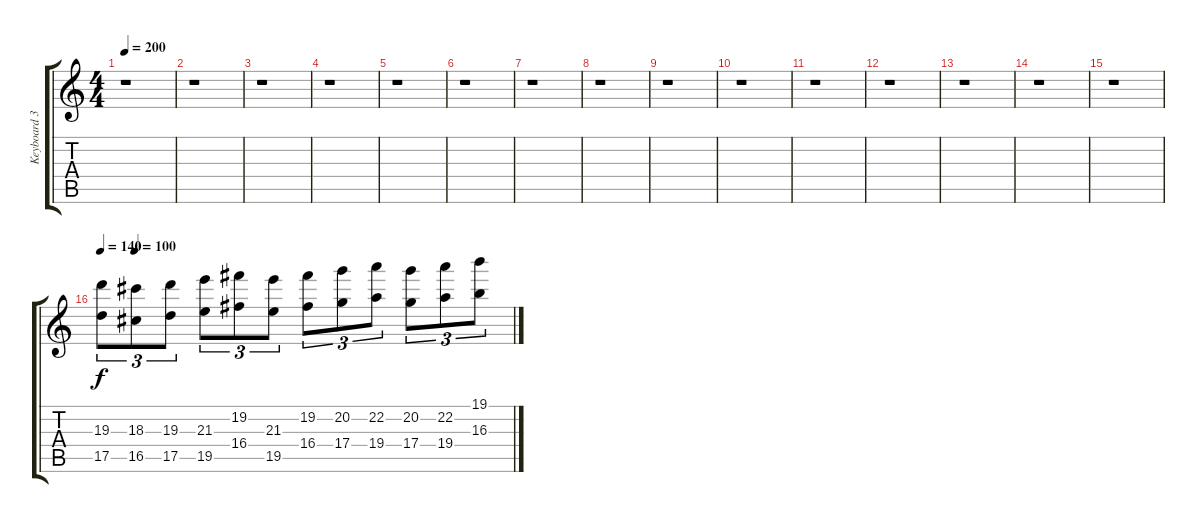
\track ("Keyboard 3" "Keyboard 3") {instrument electricguitarmuted}
\staff {score tabs}
\tuning (E4 B3 G3 D3 A2 E2) {hide}
\ts (4 4)
\tempo 200
\clef g2
\ks c
r.1{dy f} |
r.1 |
r.1 |
r.1 |
r.1 |
r.1 |
r.1 |
r.1 |
r.1 |
r.1 |
r.1 |
r.1 |
r.1 |
r.1 |
r.1 |
\tempo 140
\tempo (100 0.08333333333333333)
(19.3 17.5).8{tu (3 2) volume 14 instrument acousticgrandpiano} (18.3 16.5).8{tu (3 2)} (19.3 17.5).8{tu (3 2)} (21.3 19.5).8{tu (3 2)} (19.2 16.4).8{tu (3 2)} (21.3 19.5).8{tu (3 2)} (19.2 16.4).8{tu (3 2)} (20.2 17.4).8{tu (3 2)} (22.2 19.4).8{tu (3 2)} (20.2 17.4).8{tu (3 2)} (22.2 19.4).8{tu (3 2)} (19.1 16.3).8{tu (3 2)}
